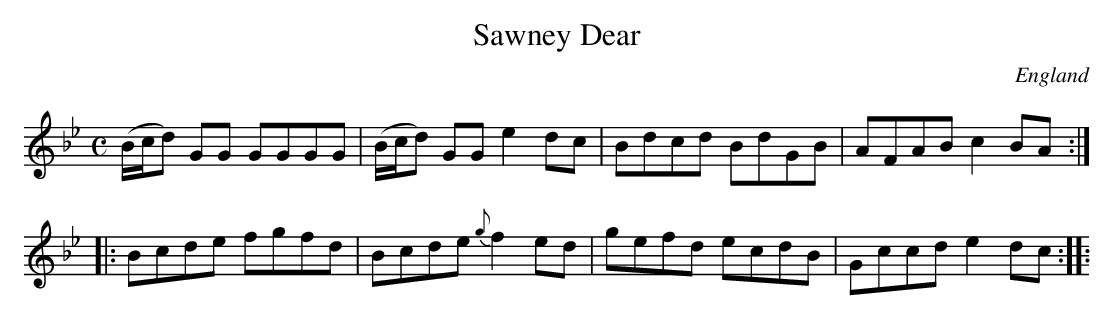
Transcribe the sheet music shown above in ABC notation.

X:1
T:Sawney Dear
L:1/8
M:C
O:England
K:Bb major
(B/c/d) GG GGGG | (B/c/d) GG e2dc |\
Bdcd       BdGB | AFAB    c2 BA ::
Bcde       fgfd | Bcde  {g}f2ed |\
gefd       ecdB | Gccd    e2dc ::
